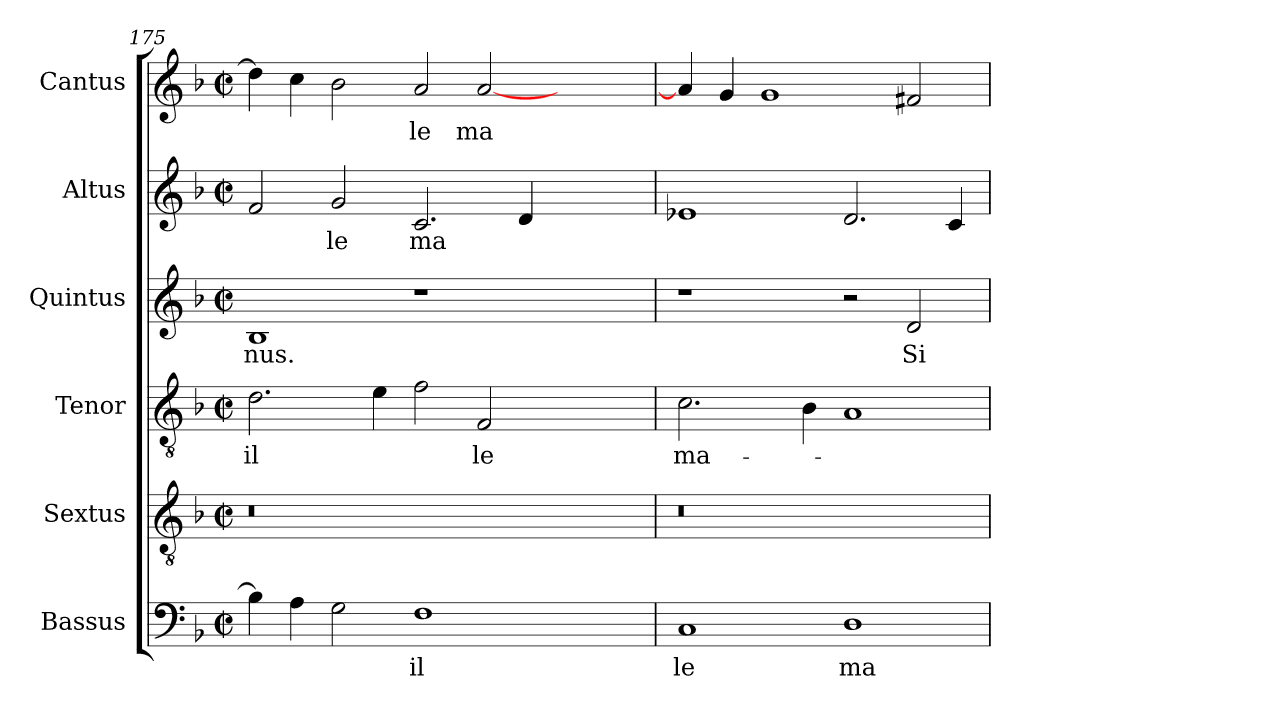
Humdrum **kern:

**kern	**text	**kern	**kern	**text	**kern	**text	**kern	**text	**kern	**text
*part6	*part6	*part5	*part4	*part4	*part3	*part3	*part2	*part2	*part1	*part1
*staff6	*staff6	*staff5	*staff4	*staff4	*staff3	*staff3	*staff2	*staff2	*staff1	*staff1
*I"Bassus	*	*I"Sextus	*I"Tenor	*	*I"Quintus	*	*I"Altus	*	*I"Cantus	*
*I'Bassus	*	*I'Sextus	*I'Tenor	*	*I'Quintus	*	*I'Altus	*	*I'Cantus	*
*clefF4	*	*clefGv2	*clefGv2	*	*clefG2	*	*clefG2	*	*clefG2	*
*k[b-]	*	*k[b-]	*k[b-]	*	*k[b-]	*	*k[b-]	*	*k[b-]	*
*F:	*	*F:	*F:	*	*F:	*	*F:	*	*F:	*
*M2/2	*	*M2/2	*M2/2	*	*M2/2	*	*M2/2	*	*M2/2	*
*met(c|)	*	*met(c|)	*met(c|)	*	*met(c|)	*	*met(c|)	*	*met(c|)	*
=175	=175	=175	=175	=175	=175	=175	=175	=175	=175	=175
!	!	!	!	!LO:LY:b:cj	!	!LO:LY:b:cj	!	!	!	!
4B-\]	.	0r	2.d\	il	1B-	nus.	2f/	.	4dd\]	.
4A\	.	.	.	.	.	.	.	.	4cc\	.
!	!	!	!	!	!	!	!	!LO:LY:b:cj	!	!
2G\	.	.	.	.	.	.	2g/	le	2b-\	.
.	.	.	4e\	.	.	.	.	.	.	.
!	!LO:LY:b:cj	!	!	!	!LO:N:vis=1	!	!	!LO:LY:b	!	!LO:LY:b:cj
1F	il	.	2f\	.	0r	.	2.c/	ma	2a/	le
!	!	!	!	!LO:LY:b:cj	!	!	!	!	!	!LO:LY:b
.	.	.	2F/	le	.	.	.	.	[>2a/	ma
.	.	.	.	.	.	.	4d/	.	.	.
1ryy	.	1ryy	1ryy	.	.	.	1ryy	.	1ryy	.
!!LO:PB:g=z
=176	=176	=176	=176	=176	=176	=176	=176	=176	=176	=176
!	!LO:LY:b:cj	!	!	!LO:LY:b	!	!	!	!	!	!
1C	le	0r	2.c\	ma-	1r	.	1e-X	.	4a/]	.
.	.	.	.	.	.	.	.	.	4g/	.
.	.	.	.	.	.	.	.	.	1g	.
.	.	.	4B-\	.	.	.	.	.	.	.
!	!LO:LY:b:cj	!	!	!	!	!	!	!	!	!
1D	ma	.	1A	.	2r	.	2.d/	.	.	.
!	!	!	!	!	!	!LO:LY:b:cj	!	!	!	!
.	.	.	.	.	2d/	Si	.	.	2f#/	.
.	.	.	.	.	.	.	4c/	.	.	.
=	=	=	=	=	=	=	=	=	=	=
*-	*-	*-	*-	*-	*-	*-	*-	*-	*-	*-
